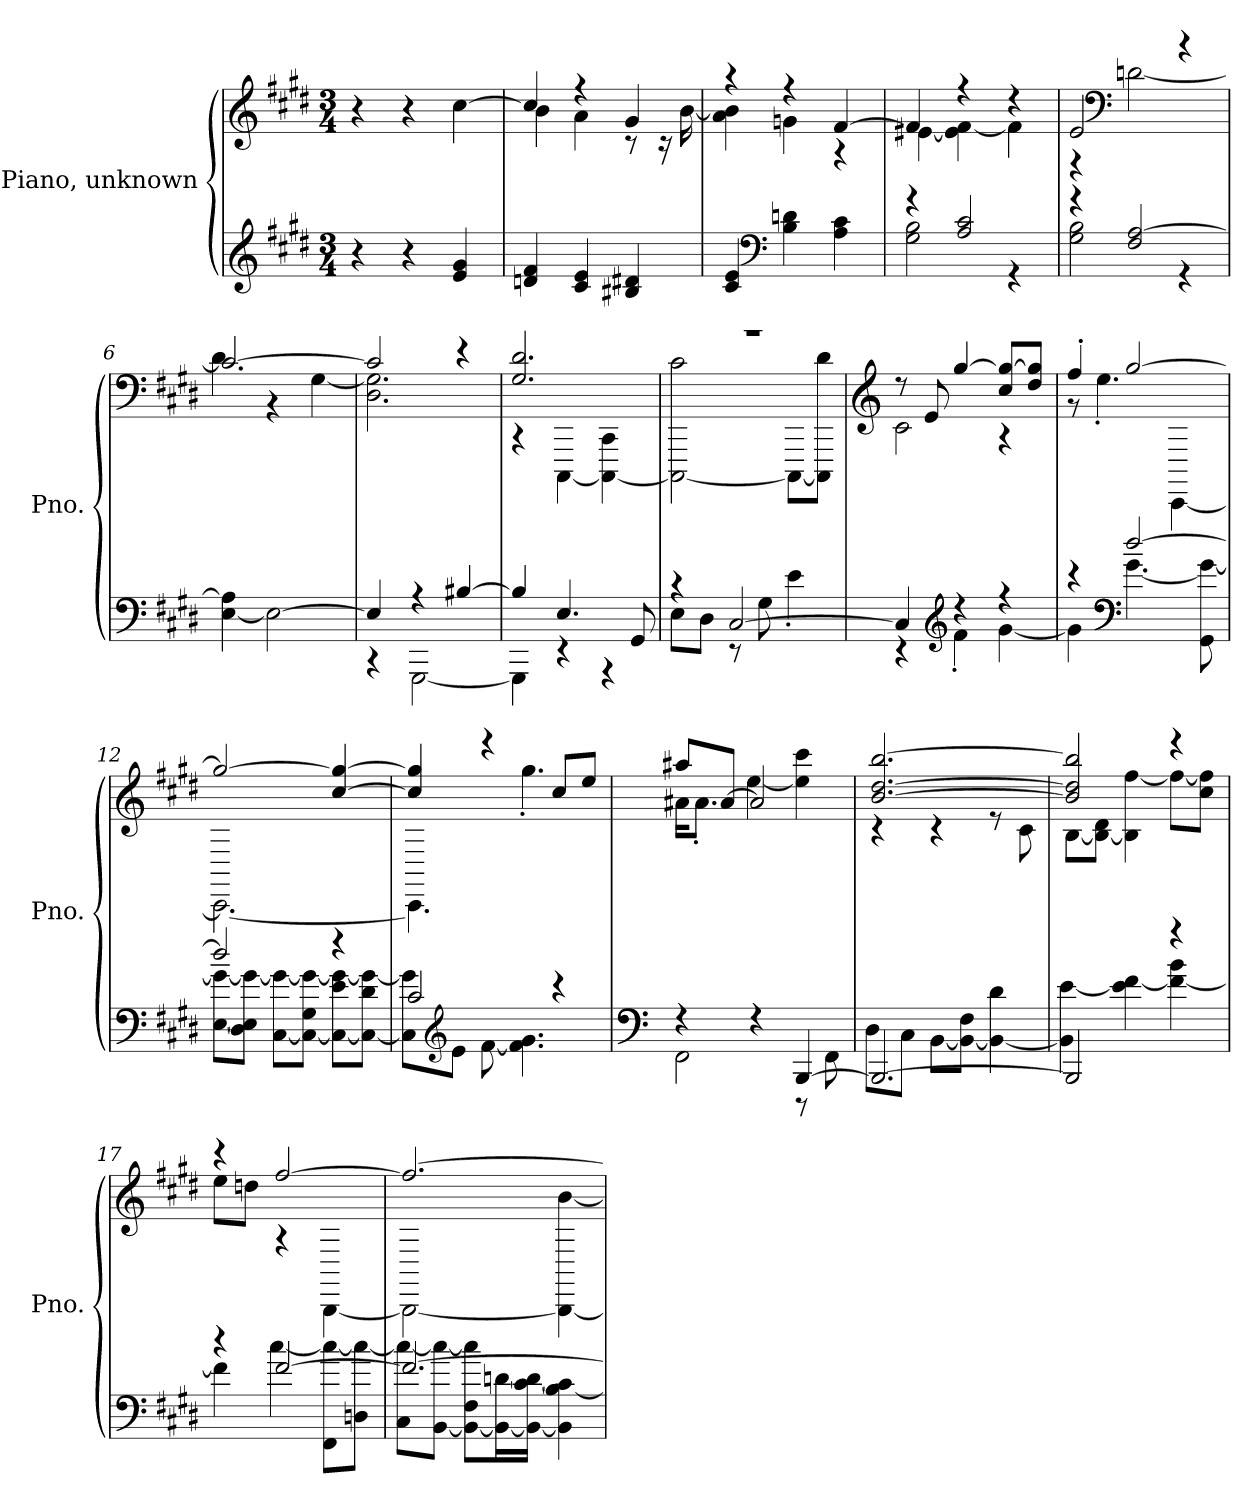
**kern	**kern
*part1	*part1
*staff2	*staff1
*I"Piano, unknown	*
*I'Pno.	*
*clefG2	*clefG2
*k[f#c#g#d#]	*k[f#c#g#d#]
*M3/4	*M3/4
*MM169	*MM169
=1	=1
4r	4r
4r	4r
4e/ 4g#/	[4cc#\
=2	=2
*	*^
4dn/ 4f#/	4cc#/]	4b\
4c#/ 4e/	4r	4a\
4B#X/ 4d#X/	4g#/	8r
.	.	16r
.	.	[16b\
=3	=3	=3
4c#/ 4e/	4r	4a\ 4b\]
*clefF4	*	*
4B\ 4dn\	4r	4gn\
4A\ 4c#\	[4f#/	4r
=4	=4	=4
*^	*	*
4r	2G#\ 2B\	4f#/]	[4e#X\
2A/ 2c#/	.	4r	4e#\] [4f#\
.	4r	4r	4f#\]
=5	=5	=5	=5
4r	2G#\ 2B\	2e/	4r
*	*	*clefF4	*
2F#/ [2A/	.	.	[2dn\
.	4r	4r	.
*v	*v	*	*
=6	=6	=6
[4E\ 4A\]	[2.c#/	4d\]
2E\_	.	4r
.	.	[4G#\
=7	=7	=7
*^	*	*
4E/]	4r	2c#/]	2.D#\ 2.G#\]
4r	[2GGG#\	.	.
[4B#X/	.	4r	.
!!LO:LB:g=z	!!
=8	=8	=8	=8
4B#/]	4GGG#\]	2.G#/ 2.d#/	4r
4.E/	4r	.	[4CCC#\
.	4r	.	4CCC#\_ 4CC#\
8GG#/	.	.	.
=9	=9	=9	=9
4r	8E\L	2.r	2CCC#\_ 2c#\
.	8D#\J	.	.
[2C#/	8r	.	.
.	8G#\	.	.
.	4e'\	.	8CCC#\L_
.	.	.	8CCC#\] 8d#\J
=10	=10	=10	=10
*	*	*clefG2	*
4C#/]	4r	8r	2c#\
.	.	8e/	.
*clefG2	*	*	*
4r	4f#'\	[4gg#/	.
4r	[4g#\	8cc#/ 8gg#/_L	4r
.	.	8dd#/ 8gg#/]J	.
=11	=11	=11	=11
4r	4g#\]	4ff#'/	8r
.	.	.	4.ee'\
*clefF4	*	*	*
[2dd#/	[4.g#\	[2gg#/	.
.	.	.	[4CC#\
.	8GG#\ 8g#\_	.	.
=12	=12	=12	=12
2dd#/]	[8E\ 8g#\_L	2gg#/_	2.CC#\_
.	8D#\ 8E\] 8g#\_J	.	.
.	[8C#\ 8g#\_L	.	.
.	8C#\_ 8G#\ 8g#\_J	.	.
4r	8C#\_ 8e\ 8g#\_L	[4cc#/ 4gg#/_	.
.	8C#\_ 8d#\ 8g#\_J	.	.
!!LO:LB:g=z	!!
=13	=13	=13	=13
2c#/	8C#\] 8g#\]L	4cc#/] 4gg#/]	4.CC#\]
*clefG2	*	*	*
.	8e\J	.	.
.	[8f#\	4r	.
.	4.f#\] 4.g#\	.	4.gg#'\
4r	.	8cc#/L	.
.	.	8ee/J	.
=14	=14	=14	=14
*clefF4	*	*	*
4r	2FF#\	8aa#X/L	16a#X\KL
.	.	.	8.a#'\J
.	.	[8a#/J	.
4r	.	2a#/]	[4ee\
[4BBB/	8r	.	4ee\] 4ccc#\
.	8FF#\	.	.
=15	=15	=15	=15
2.BBB/_	8D#\L	[2.b/ [2.dd#/ [2.bb/	4r
.	8C#\J	.	.
.	[8BB\L	.	4r
.	8BB\_ 8F#\J	.	.
.	4BB\_ 4d#\	.	8r
.	.	.	8c#\
=16	=16	=16	=16
2BBB/]	4BB\] [4e\	2b/] 2dd#/] 2bb/]	[8B\L
.	.	.	8B\_ 8d#\J
.	4e\] [4f#\	.	4B\] [4ff#\
4r	4f#\_ 4b\	4r	8ff#\L_
.	.	.	8cc#\ 8ff#\]J
!!LO:LB:g=z	!!
=17	=17	=17	=17
4r	4f#\]	4r	8ee\L
.	.	.	8ddn\J
[2f#/	[4cc#\	[2ff#/	4r
.	8FF#\ 8cc#\_L	.	[4BBB\
.	8Dn\ 8cc#\_J	.	.
=18	=18	=18	=18
2.f#/_	8C#\ 8cc#\_L	2.ff#/_	2BBB\_
.	[8BB\ 8cc#\_J	.	.
.	8BB\_ 8F#\ 8cc#\]L	.	.
.	16BB\_ [16dn\L	.	.
.	16BB\_ [16c#\ 16d\]JJ	.	.
.	4BB\] [4B\ 4c#\]	.	4BBB\_ [4b\
*v	*v	*	*
*	*v	*v
=	=
*-	*-
